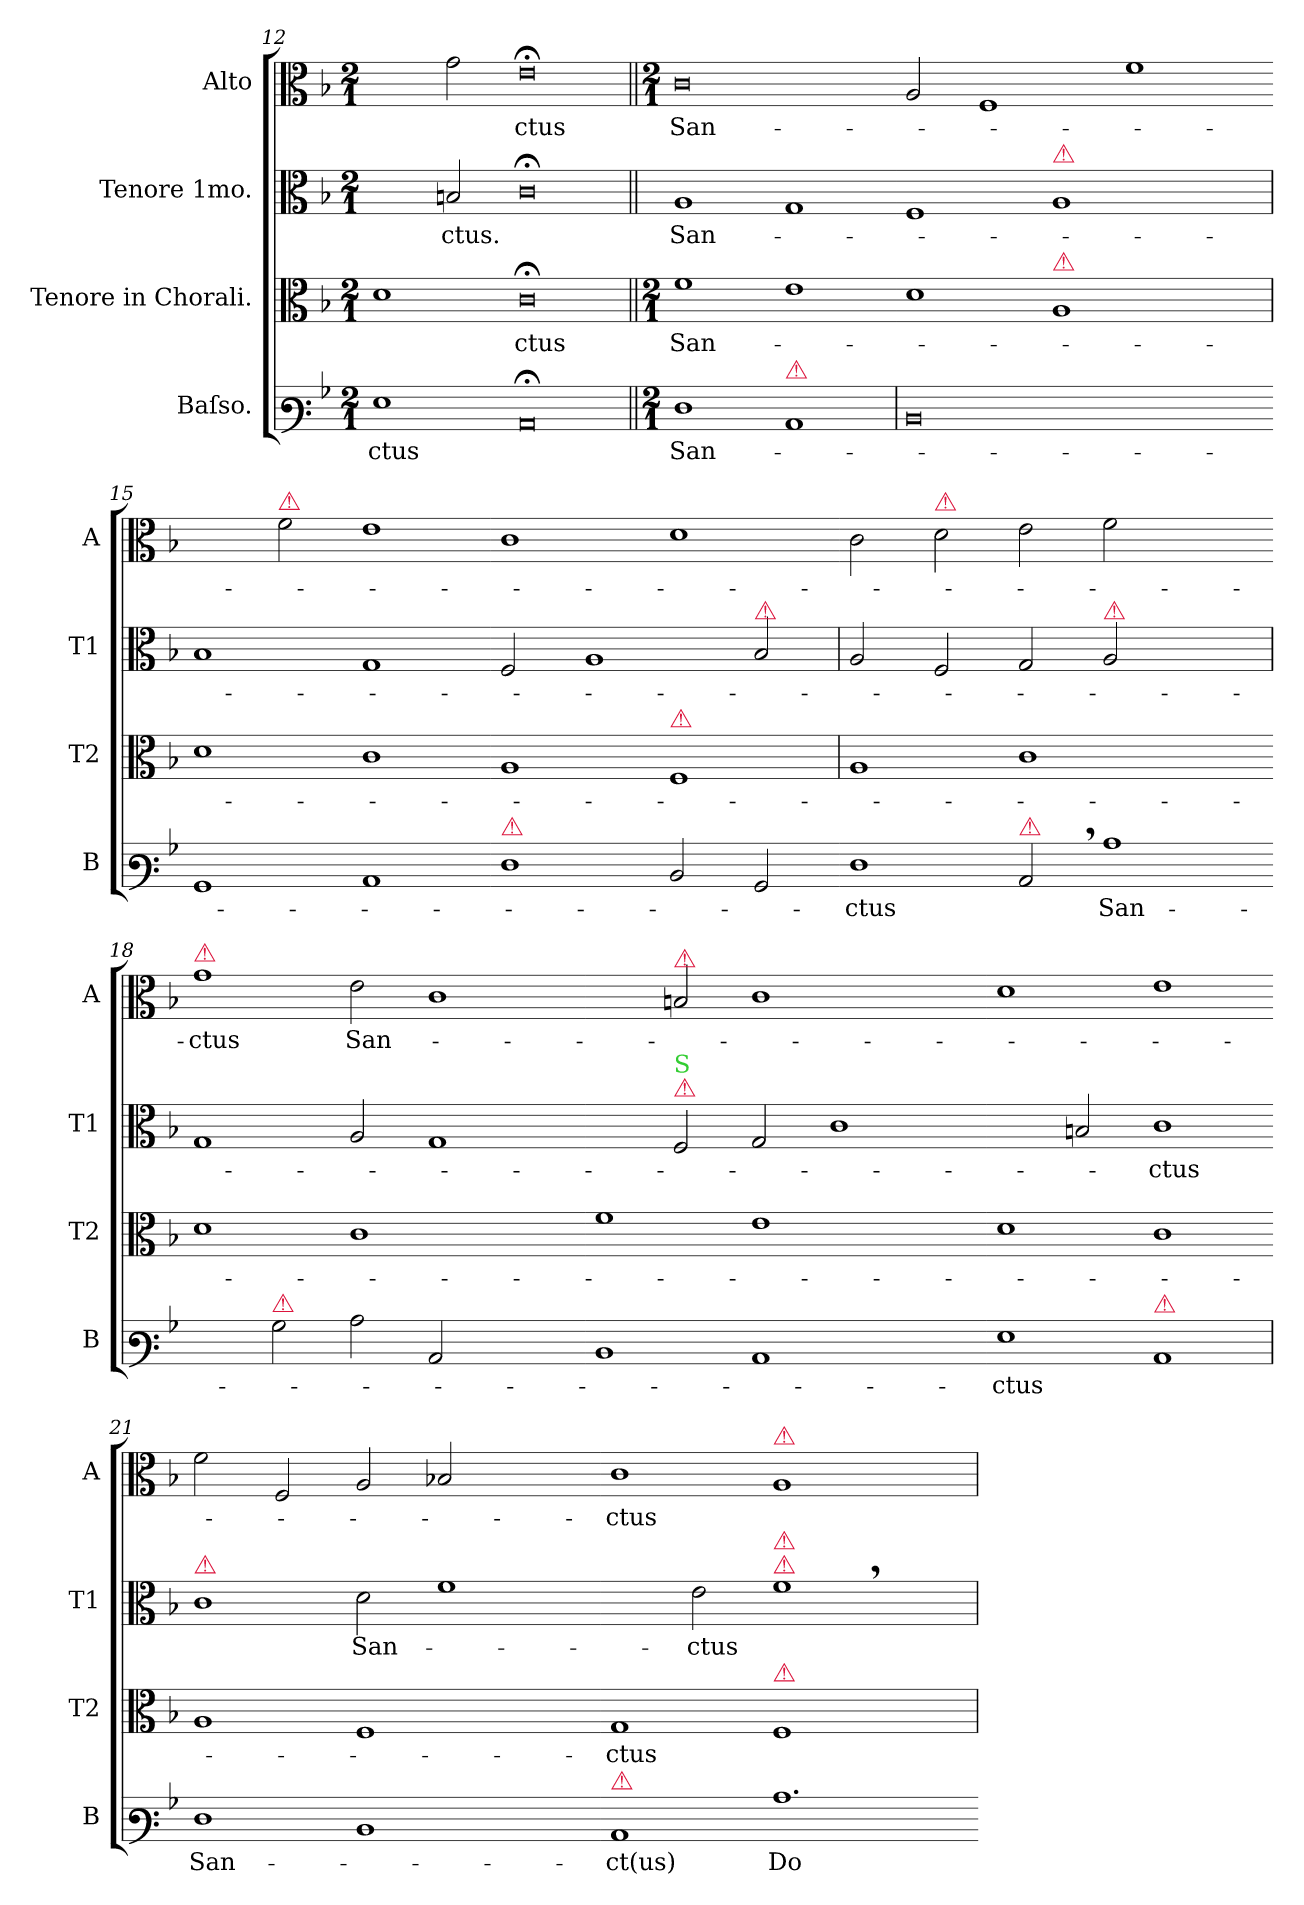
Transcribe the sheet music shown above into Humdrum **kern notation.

**kern	**text	**kern	**text	**kern	**text	**kern	**text
*part4	*part4	*part3	*part3	*part2	*part2	*part1	*part1
*staff4	*staff4	*staff3	*staff3	*staff2	*staff2	*staff1	*staff1
*I"Baſso.	*	*I"Tenore in Chorali.	*	*I"Tenore 1mo.	*	*I"Alto	*
*I'B	*	*I'T2	*	*I'T1	*	*I'A	*
*clefF3	*	*clefC3	*	*clefC3	*	*clefC3	*
*k[b-]	*	*k[b-]	*	*k[b-]	*	*k[b-]	*
*M2/1	*	*M2/1	*	*M2/1	*	*M2/1	*
=12	=12	=12	=12	=12	=12	=12	=12
1G	-ctus	1d	.	2ryy	.	2ryy	.
.	.	.	.	2Bn/	-ctus.	2g\	.
!LO:N:vis=0	!	!LO:N:vis=0	!	!LO:N:vis=0	!	!LO:N:vis=0	!LO:LY:i
1C;<	.	1c;<	-ctus	1c;<	.	1e;<	-ctus
=13||	=13||	=13||	=13||	=13||	=13||	=13||	=13||
*M2/1	*	*M2/1	*	*	*	*M2/1	*
1F	San-	1f	San-	1A	San-	0c	San-
!LO:TX:a:color=crimson:t=⚠	!	!	!	!	!	!	!
1C	.	1e	.	1G	.	.	.
=14	=14-	=14-	=14-	=14-	=14-	=14-	=14-
0D	.	1d	.	1F	.	2A/	.
.	.	.	.	.	.	1F	.
!	!	!	!	!LO:TX:a:color=crimson:t=⚠	!	!	!
!	!	!LO:TX:a:color=crimson:t=⚠	!	!	!	!	!
.	.	1A	.	1A	.	.	.
.	.	.	.	.	.	1f\	.
2ryy	.	2ryy	.	2ryy	.	.	.
=15-	=15-	=15	=15-	=15	=15-	=15-	=15-
1BB-	.	1d	.	1B-	.	2ryy	.
!	!	!	!	!	!	!LO:TX:a:color=crimson:t=⚠	!
.	.	.	.	.	.	2f\	.
1C	.	1c	.	1G	.	1e	.
=16-	=16-	=16-	=16-	=16-	=16-	=16-	=16-
!LO:TX:a:color=crimson:t=⚠	!	!	!	!	!	!	!
1F	.	1A	.	2F/	.	1c	.
.	.	.	.	1A	.	.	.
!	!	!LO:TX:a:color=crimson:t=⚠	!	!	!	!	!
2D/	.	1F	.	.	.	1d	.
!	!	!	!	!LO:TX:a:color=crimson:t=⚠	!	!	!
2BB-/	.	.	.	2B-/	.	.	.
=17-	=17-	=17	=17-	=17	=17-	=17-	=17-
1F	-ctus	1A	.	2A/	.	2c\	.
!	!	!	!	!	!	!LO:TX:a:color=crimson:t=⚠	!
.	.	.	.	2F/	.	2d\	.
!LO:TX:a:color=crimson:t=⚠	!	!	!	!	!	!	!
2C,</	.	1c	.	2G/	.	2e\	.
!	!	!	!	!LO:TX:a:color=crimson:t=⚠	!	!	!
1c\	San-	.	.	2A/	.	2f\	.
.	.	2ryy	.	2ryy	.	2ryy	.
=18-	=18-	=18-	=18-	=18	=18-	=18-	=18-
!	!	!	!	!	!	!LO:TX:a:color=crimson:t=⚠	!
2ryy	.	1d	.	1G	.	1g	-ctus
!LO:TX:a:color=crimson:t=⚠	!	!	!	!	!	!	!
2B-\	.	.	.	.	.	.	.
2c\	.	1c	.	2A/	.	2e\	San-
2C/	.	.	.	1G/	.	1c\	.
2ryy	.	2ryy	.	.	.	.	.
=19-	=19-	=19-	=19-	=19-	=19-	=19-	=19-
1D	.	1f	.	2ryy	.	2ryy	.
!	!	!	!	!	!	!LO:TX:a:color=crimson:t=⚠	!
!	!	!	!	!LO:TX:a:color=crimson:t=⚠	!	!	!
!	!	!	!	!LO:TX:a:color=limegreen:t=S	!	!	!
.	.	.	.	2F/	.	2Bn/	.
1C	.	1e	.	2G/	.	1c	.
.	.	.	.	1c\	.	.	.
2ryy	.	2ryy	.	.	.	2ryy	.
=20-	=20-	=20-	=20-	=20-	=20-	=20-	=20-
1G	-ctus	1d	.	2ryy	.	1d	.
.	.	.	.	2Bn/	.	.	.
!LO:TX:a:color=crimson:t=⚠	!	!	!	!	!	!	!
1C	.	1c	.	1c	-ctus	1e	.
=21	=21-	=21-	=21-	=21-	=21-	=21-	=21-
!	!	!	!	!LO:TX:a:color=crimson:t=⚠	!	!	!
1F	San-	1A	.	1c	.	2f\	.
.	.	.	.	.	.	2F/	.
!	!	!	!	!	!LO:LY:i	!	!
1D	.	1F	.	2d\	San-	2A/	.
.	.	.	.	1f\	.	2B-X/	.
2ryy	.	2ryy	.	.	.	2ryy	.
=22-	=22-	=22-	=22-	=22-	=22-	=22-	=22-
!LO:TX:a:color=crimson:t=⚠	!	!	!	!	!	!	!
1C	-ct(us)	1G	-ctus	2ryy	.	1c	-ctus
!	!	!	!	!	!LO:LY:i	!	!
.	.	.	.	2e\	-ctus	.	.
!	!	!	!	!	!	!LO:TX:a:color=crimson:t=⚠	!
!	!	!	!	!LO:TX:a:color=crimson:t=⚠	!	!	!
!	!	!	!	!LO:TX:a:color=crimson:t=⚠	!	!	!
!	!	!LO:TX:a:color=crimson:t=⚠	!	!	!	!	!
1.c	Do-	1F	.	1f,<	.	1A	.
.	.	2ryy	.	2ryy	.	2ryy	.
=-	=	=	=	=	=	=	=
*-	*-	*-	*-	*-	*-	*-	*-
